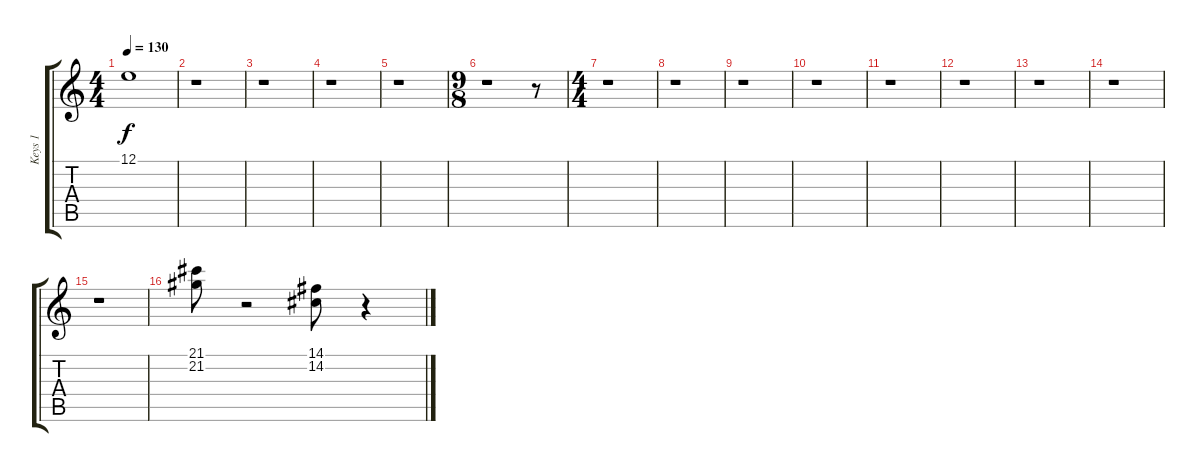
\track ("Keys 1" "Keys 1") {instrument synthstrings1}
\staff {score tabs}
\tuning (E4 B3 G3 D3 A2 E2) {hide}
\ts (4 4)
\tempo 130
\clef g2
\ks c
12.1{t}.1{dy f} |
r.1 |
r.1 |
r.1 |
r.1 |
\ts (9 8)
r.1 r.8 |
\ts (4 4)
r.1 |
r.1 |
r.1 |
r.1 |
r.1 |
r.1 |
r.1 |
r.1 |
r.1 |
(21.1 21.2).8 r.2 (14.1 14.2).8 r.4
